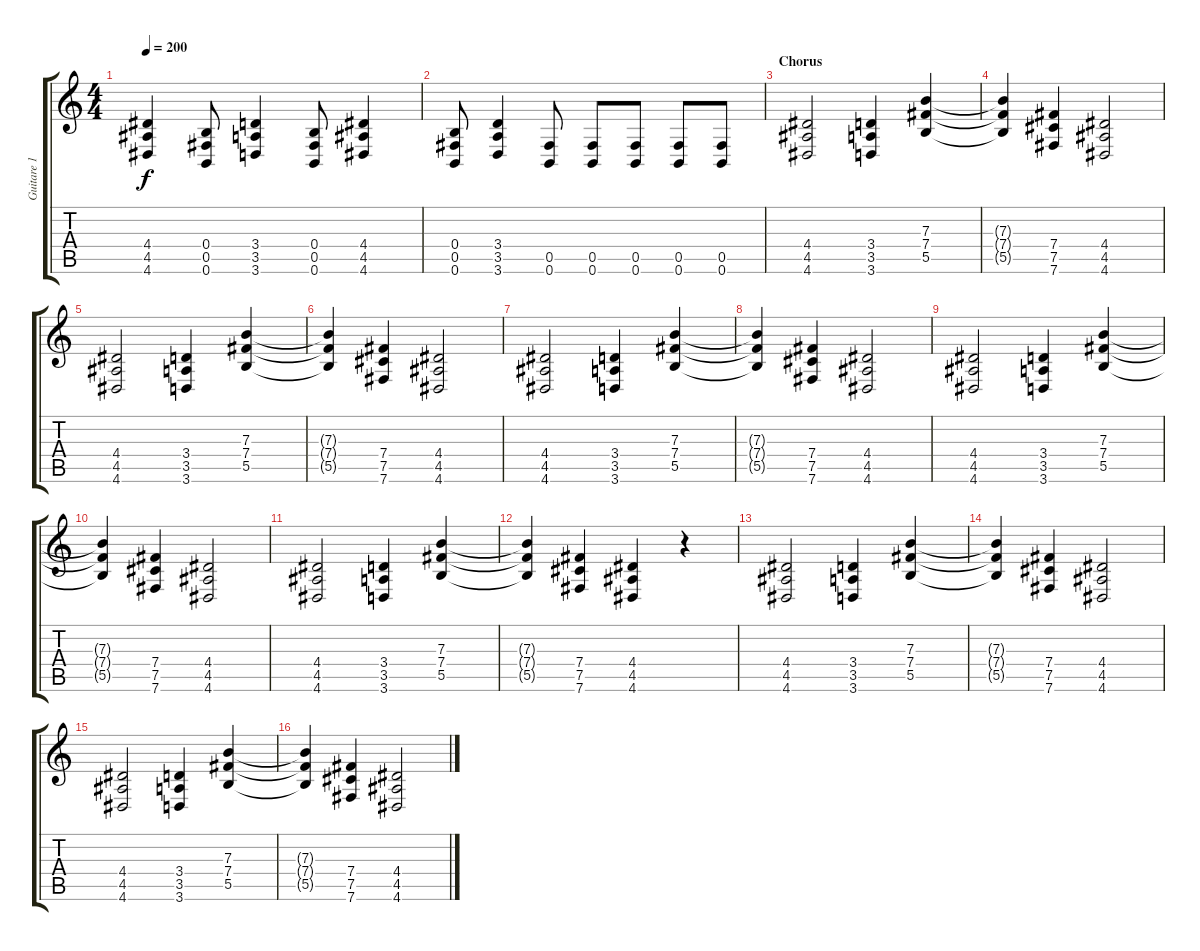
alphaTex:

\track ("Guitare 1" "Guitare 1") {instrument distortionguitar}
\staff {score tabs}
\tuning (Db4 Ab3 E3 B2 Gb2 B1) {hide}
\ts (4 4)
\tempo 200
\clef g2
\ks c
(4.4 4.5 4.6).4{dy f} (0.4 0.5 0.6).8 (3.4 3.5 3.6).4 (0.4 0.5 0.6).8 (4.4 4.5 4.6).4 |
(0.4 0.5 0.6).8 (3.4 3.5 3.6).4 (0.5 0.6).8 (0.5 0.6).8 (0.5 0.6).8 (0.5 0.6).8 (0.5 0.6).8 |
\section ("" "Chorus")
(4.4 4.5 4.6).2 (3.4 3.5 3.6).4 (7.3 7.4 5.5).4 |
(7.3{t} 7.4{t} 5.5{t}).4 (7.4 7.5 7.6).4 (4.4 4.5 4.6).2 |
(4.4 4.5 4.6).2 (3.4 3.5 3.6).4 (7.3 7.4 5.5).4 |
(7.3{t} 7.4{t} 5.5{t}).4 (7.4 7.5 7.6).4 (4.4 4.5 4.6).2 |
(4.4 4.5 4.6).2 (3.4 3.5 3.6).4 (7.3 7.4 5.5).4 |
(7.3{t} 7.4{t} 5.5{t}).4 (7.4 7.5 7.6).4 (4.4 4.5 4.6).2 |
(4.4 4.5 4.6).2 (3.4 3.5 3.6).4 (7.3 7.4 5.5).4 |
(7.3{t} 7.4{t} 5.5{t}).4 (7.4 7.5 7.6).4 (4.4 4.5 4.6).2 |
(4.4 4.5 4.6).2 (3.4 3.5 3.6).4 (7.3 7.4 5.5).4 |
(7.3{t} 7.4{t} 5.5{t}).4 (7.4 7.5 7.6).4 (4.4 4.5 4.6).4 r.4 |
(4.4 4.5 4.6).2 (3.4 3.5 3.6).4 (7.3 7.4 5.5).4 |
(7.3{t} 7.4{t} 5.5{t}).4 (7.4 7.5 7.6).4 (4.4 4.5 4.6).2 |
(4.4 4.5 4.6).2 (3.4 3.5 3.6).4 (7.3 7.4 5.5).4 |
(7.3{t} 7.4{t} 5.5{t}).4 (7.4 7.5 7.6).4 (4.4 4.5 4.6).2
